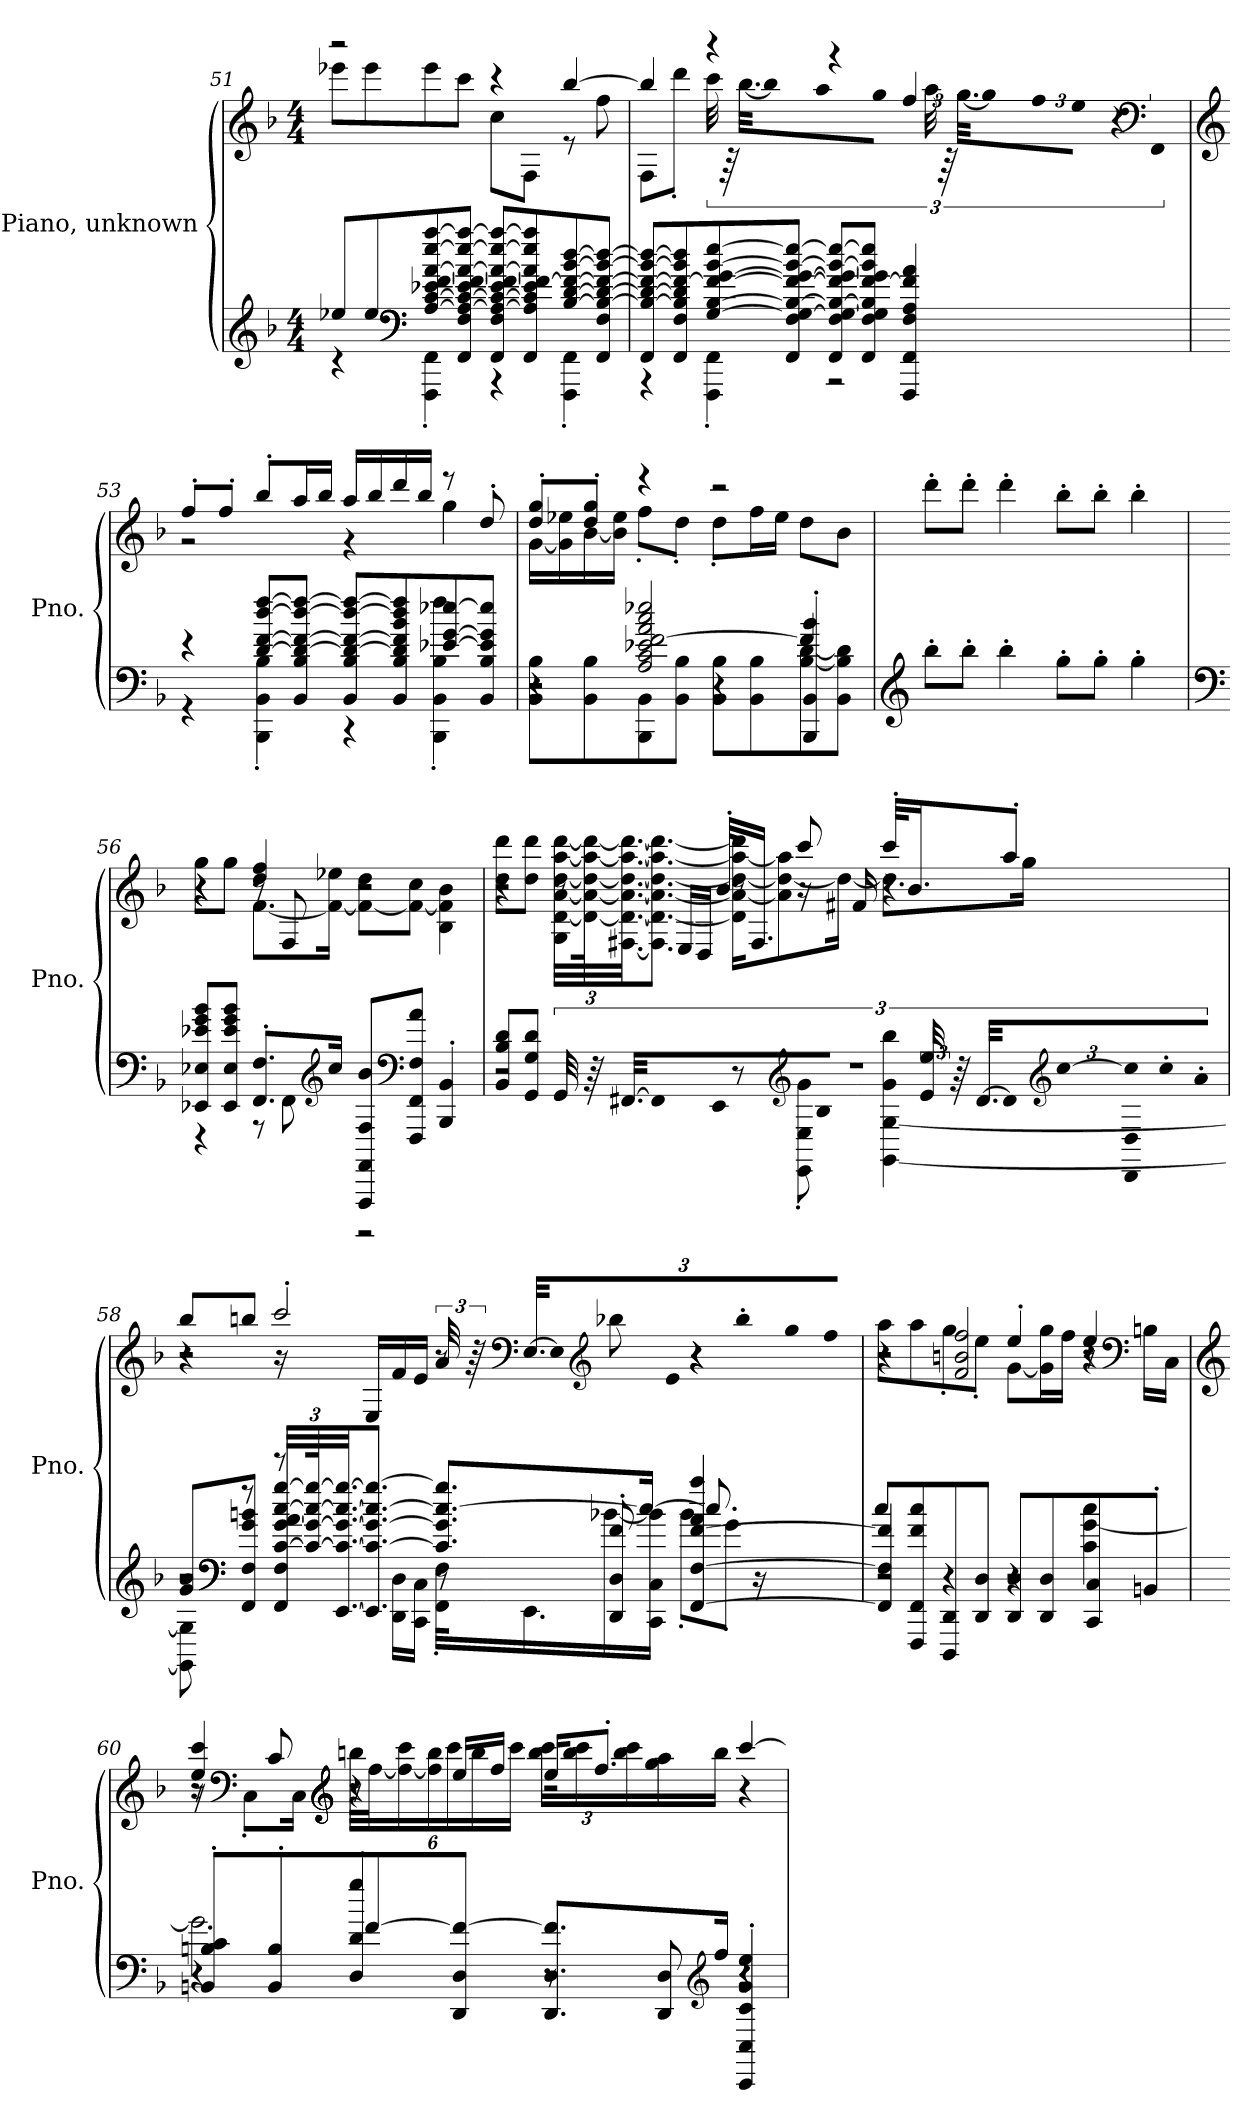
**kern	**kern
*part1	*part1
*staff2	*staff1
*I"Piano, unknown	*
*I'Pno.	*
*clefG2	*clefG2
*k[b-]	*k[b-]
*M4/4	*M4/4
=51	=51
*^	*^
8ee-X/L	4r	2r	8eee-X\L
8ee-/	.	.	8eee-\
*clefF4	*	*	*
[8A/ [8c/ [8e-X/ [8f/ [8a/ [8ee-/ [8aa/	4FFF\' 4FF\'	.	8eee-\
8FF/ 8F/ 8A/_ 8c/_ 8e-/_ 8f/_ 8a/_ 8ee-/_ 8aa/_J	.	.	8ccc\J
8FF/ 8F/ 8A/_ 8c/_ 8e-/_ 8f/_ 8a/_ 8ee-/_ 8aa/_L	4r	4r	8cc\L
8FF/ 8A/] 8c/] 8e-/] 8f/_ 8a/] 8ee-/] 8aa/]	.	.	8F\J
[8B-/ [8d/ 8f/_ [8b-/ [8dd/	4FFF\' 4FF\'	[4bb-/	8r
8FF/ 8F/ 8B-/_ 8d/_ 8f/_ 8b-/_ 8dd/_J	.	.	8ff\
!!LO:LB:g=z	!!
=52	=52	=52	=52
8FF/ 8B-/_ 8d/_ 8f/_ 8b-/_ 8dd/_L	4r	4bb-/]	8F\L
8FF/ 8F/ 8B-/] 8d/] 8f/_ 8b-/] 8dd/]	.	.	8ddd'\J
[8G/ [8B-/ 8f/_ [8g/ [8b-/ [8ee/	4FFF\' 4FF\'	4r	48ccc\
.	.	.	96r
.	.	.	[48.bb-\KLL
.	.	.	16bb-\]
8FF/ 8F/ 8G/_ 8B-/_ 8f/_ 8g/_ 8b-/_ 8ee/_J	.	.	16aa\
.	.	.	16gg\JJ
8FF/ 8F/ 8G/_ 8B-/_ 8f/_ 8g/_ 8b-/_ 8ee/_L	2r	4r	48aa\
.	.	.	96r
.	.	.	[48.gg\KLL
.	.	.	16gg\]
8FF/ 8F/ 8G/] 8B-/] 8f/_ 8g/] 8b-/] 8ee/]J	.	.	16ff\
.	.	.	16ee\JJ
4FFF/ 4FF/ 4F/ 4A/ 4f/] 4a/	.	4ff/	8r
*	*	*clefF4	*
.	.	.	8FF\
=53	=53	=53	=53
*	*	*clefG2	*
4r	4r	8ff'/L	2r
.	.	8ff'/J	.
[8d/ [8f/ [8dd/ [8ff/L	4BBB-\' 4BB-\' 4B-\'	8bb-'/L	.
8BB-/ 8B-/ 8d/_ 8f/_ 8dd/_ 8ff/_J	.	16aa/L	.
.	.	16bb-/JJ	.
8BB-/ 8B-/ 8d/_ 8f/_ 8dd/_ 8ff/_L	4r	16aa/LL	4r
.	.	16bb-/	.
8BB-/ 8B-/ 8d/] 8f/] 8b-/ 8dd/] 8ff/]	.	16ddd/	.
.	.	16bb-/JJ	.
[8e-X/ [8g/ [8ee-X/	4BBB-\' 4BB-\' 4B-\' 4ff\'	8r	4gg\
8BB-/ 8B-/ 8e-/] 8g/] 8ee-/]J	.	8dd'/	.
!!LO:PB:g=z	!!
=54	=54	=54	=54
*	*^	*	*
4r	8BB-\ 8B-\L	2r	8dd/' 8gg/'L	[16g\LL
.	.	.	.	16g\] 16ee-X\
.	8BB-\ 8B-\	.	8dd/' 8gg/'J	[16b-\
.	.	.	.	16b-\] 16ee-\JJ
2A/ 2c/ 2e-X/ [2f/ 2a/ 2cc/ 2ee-X/	8BBB-\ 8BB-\	.	4r	8ff'\L
.	8BB-\ 8B-\J	.	.	8dd'\J
.	8BB-\ 8B-\L	4r	2r	8dd'\L
.	8BB-\ 8B-\	.	.	16ff\L
.	.	.	.	16ee-\JJ
4f/]	[8B-\ [8d\	4BBB-/' 4BB-/' 4b-/'	.	8dd\L
.	8BB-\ 8B-\] 8d\]J	.	.	8b-\J
*v	*v	*v	*	*
*	*v	*v
=55	=55
*clefG2	*
8bb-'\L	8ddd'\L
8bb-'\J	8ddd'\J
4bb-'\	4ddd'\
8gg'\L	8bb-'\L
8gg'\J	8bb-'\J
4gg'\	4bb-'\
=56	=56
*clefF4	*
*^	*^
*	*	*	*^
8EE-X/ 8E-X/ 8e-X/ 8g/ 8b-/L	4r	4r	8gg\L	4r
8EE-/ 8E-/ 8e-/ 8g/ 8b-/J	.	.	8gg\J	.
8.FF/' 8.F/'L	8r	4dd/ 4ff/	[8.f\L	8r
.	8FF\	.	.	8F/
*clefG2	*	*	*	*
16cc/Jk	.	.	16f\_ 16ee-X\Jk	.
8FFF/ 8FF/ 8F/ 8b-/L	2r	2r	8f\_ 8dd\L	2r
*clefF4	*	*	*	*
8FFF/ 8FF/ 8F/ 8a/J	.	.	8f\_ 8cc\J	.
4BBB-/' 4BB-/'	.	.	4B-\ 4f\] 4b-\	.
!!LO:LB:g=z	!!	!!
=57	=57	=57	=57	=57
*	*^	*	*	*
1r	2r	8BB-/ 8B-/ 8d/L	2r	8dd\ 8ddd\L	4r
.	.	8GG/ 8G/ 8d/J	.	8dd\ 8ddd\J	.
*	*	*	*	*Xbrackettup	*
.	.	48GG/	.	48G\ [48d\ [48a\ [48dd\ [48aa\ [48ddd\LLL	8r
.	.	96r	.	96d\_ 96a\_ 96dd\_ 96aa\_ 96ddd\_K	.
.	.	[48.FF#X/KLL	.	[48.F#X\ 48.d\_ 48.a\_ 48.dd\_ 48.aa\_ 48.ddd\_JJ	.
.	.	16FF#/]	.	8.F#\] 8.d\_ 8.a\_ 8.dd\_ 8.aa\_ 8.ddd\_J	.
.	.	16EE/	.	.	16E/LL
.	.	16DD/JJ	.	.	16D/JJ
.	8r	48GG/ 48G/	8r	16d\] 16a\_ 16dd\_ 16aa\_ 16ddd\]KL	32b-'/KLL
.	.	96r	.	.	.
.	.	[48.FF#/KLL	.	.	16.F#/JJ
.	.	16FF#/]	.	8a\] 8dd\_ 8aa\]	.
*clefG2	*	*	*	*	*
.	8EE\' 8E\' 8g\'	[16cc/	8ccc/	.	16r
.	.	16DD/ 16D/ 16cc/]J	.	16dd\Jk_	16f#X/
.	[4GG\ [4G\ 4g\ 4bb-\	8cc'/	4r	8.dd\L]	32ccc'/KLL
.	.	.	.	.	16.b-/J
.	.	8a'/J	.	.	8aa'/J
.	.	.	.	16gg\Jk	.
!!LO:LB:g=z	!!	!!
=58	=58	=58	=58	=58	=58
2r	8GG\] 8G\]	8g/ 8b-/L	4r	2r	8bb-/L
*clefF4	*	*	*	*	*
.	8r	8FF/ 8F/ 8g/ 8bn/J	.	.	8bbn/J
*	*	*Xbrackettup	*	*	*
.	8r	48FF/ 48F/ [48c/ [48g/ 48a/ [48cc/ [48gg/LLL	2ccc'/	.	16r
.	.	96c/_ 96g/_ 96cc/_ 96gg/_K	.	.	.
.	.	[48.EE/ 48.c/_ 48.g/_ 48.cc/_ 48.gg/_JJ	.	.	.
.	.	8.EE/] 8.c/_ 8.g/_ 8.cc/_ 8.gg/_J	.	.	16E/LL
.	16DD\ 16D\LL	.	.	.	16f/
.	16CC\ 16C\JJ	.	.	.	16e/JJ
*	*	*	*	*	*brackettup
8r	32FF\' 32F\'KLL	8.c/] 8.g/] 8.cc/_ 8.gg/]L	.	8r	48a/
.	.	.	.	.	96r
*	*	*	*clefF4	*	*
.	16.EE\	.	.	.	[48.E/KKL
.	.	.	.	.	8E/]
*	*	*	*clefG2	*	*
8DD/' 8D/' 8f/'	[16b-X\	.	.	8bb-X\	.
.	16CC\ 16C\ 16b-\]JJ	16cc/Jk_	.	.	16e/K
[4FF/ [4F/ [4f/ 4a/ 4aa/	8b-'\L	8.cc/]	4r	4r	8bb-'/
.	8g'\J	.	.	.	16gg/L
.	.	16r	.	.	16ff/JJ
!!LO:LB:g=z	!!	!!
=59	=59	=59	=59	=59	=59
4FF/] 4F/] 4f/]	2r	8cc/L	2r	8aa\L	4r
.	.	8FFF/ 8FF/ 8f/ 8cc/	.	8aa\	.
4r	.	8DDD/ 8DD/	.	8gg'\	2f/ 2bn/ 2ff/
.	.	8DD/ 8D/J	.	8ee'\J	.
2r	4r	8DD/ 8D/L	4ee'/	[8g\L	.
.	.	8DD/ 8D/	.	16g\] 16gg\L	.
.	.	.	.	16ff\JJ	.
.	4c\ [4g\ 4cc\	8CC/ 8C/	4r	8r	4ee/
*	*	*	*clefF4	*	*
.	.	8BBn'/J	.	16Bn\LL	.
.	.	.	.	16C\JJ	.
!!LO:LB:g=z	!!	!!
=60	=60	=60	=60	=60	=60
*	*	*	*clefG2	*	*
4r	2.g\]	8BBn/' 8Bn/' 8c/'L	4ee/ 4ccc/	16r	8r
*	*	*	*clefF4	*	*
.	.	.	.	8C'\L	.
.	.	8BB/' 8B/'	.	.	8c/
.	.	.	.	16C\Jk	.
*	*	*	*clefG2	*	*
*	*	*	*	*Xbrackettup	*
4D/' 4d/' 4gg/'	.	[8f/	8r	48bbn\LLL	4r
.	.	.	.	[48ff\J	.
.	.	.	.	24ff\_ 24ccc\	.
.	.	.	.	24ff\] 24bb\	.
.	.	8DD/ 8D/ 8f/_J	16ee/LL	24ccc\	.
.	.	.	.	24bb\	.
.	.	.	16ff/JJ	.	.
.	.	.	.	24ccc\JJ	.
8r	.	8.DD/ 8.D/ 8.f/]L	16ee/KL	24bb\ 24ccc\LL	2r
.	.	.	.	24bb\ 24ccc\	.
.	.	.	8.ff'/J	.	.
.	.	.	.	24bb\ 24ccc\	.
8DD/ 8D/	.	.	.	16gg\ 16aa\	.
*clefG2	*	*	*	*	*
.	.	16ff/Jk	.	16bb\JJ	.
4r	4r	4CC/' 4C/' 4c/' 4g/' 4ee/'	[4ccc/	4r	.
*v	*v	*v	*	*	*
*	*v	*v	*v
=	=
*-	*-
